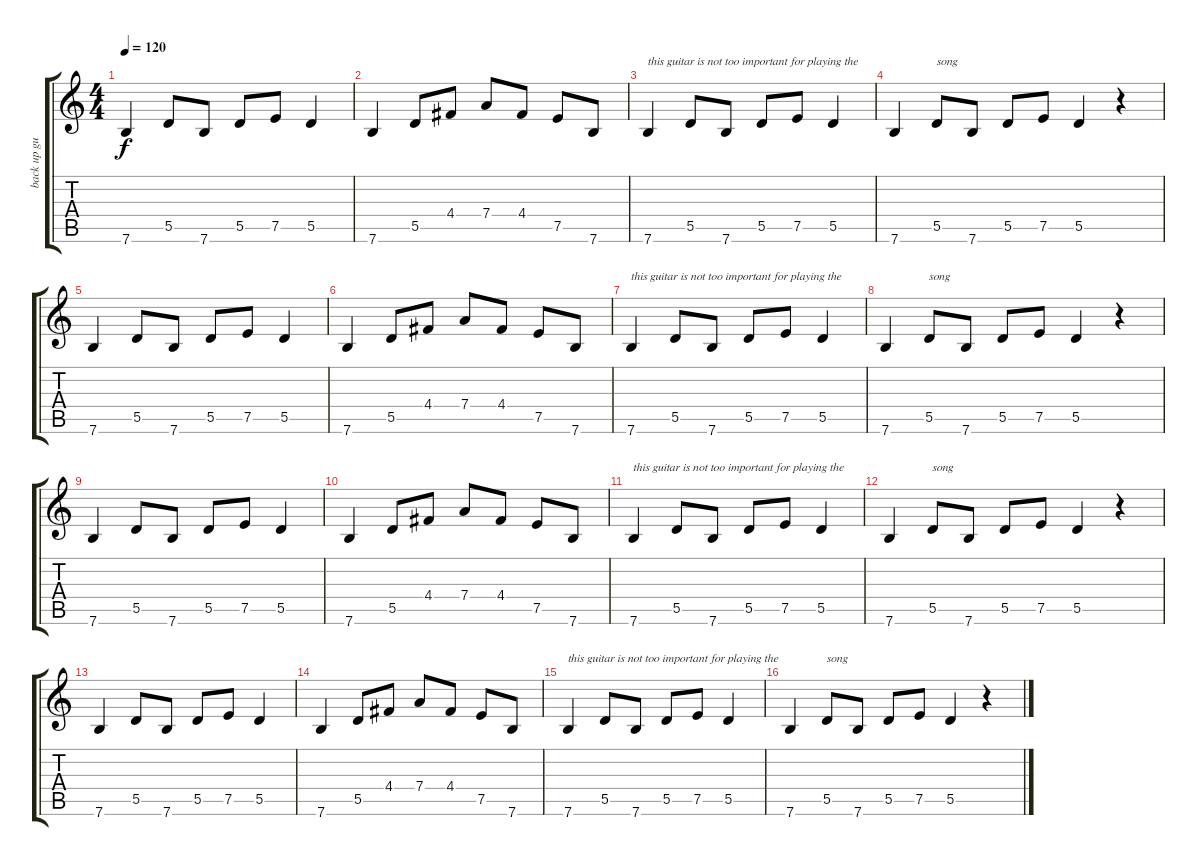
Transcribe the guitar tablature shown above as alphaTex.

\track ("back up guitar" "back up gu") {instrument overdrivenguitar}
\staff {score tabs}
\tuning (E4 B3 G3 D3 A2 E2) {hide}
\ts (4 4)
\tempo 120
\clef g2
\ks c
7.6.4{dy f} 5.5.8 7.6.8 5.5.8 7.5.8 5.5.4 |
7.6.4 5.5.8 4.4.8 7.4.8 4.4.8 7.5.8 7.6.8 |
7.6.4{txt "this guitar is not too important for playing the "} 5.5.8 7.6.8 5.5.8 7.5.8 5.5.4 |
7.6.4 5.5.8{txt "song"} 7.6.8 5.5.8 7.5.8 5.5.4 r.4 |
7.6.4 5.5.8 7.6.8 5.5.8 7.5.8 5.5.4 |
7.6.4 5.5.8 4.4.8 7.4.8 4.4.8 7.5.8 7.6.8 |
7.6.4{txt "this guitar is not too important for playing the "} 5.5.8 7.6.8 5.5.8 7.5.8 5.5.4 |
7.6.4 5.5.8{txt "song"} 7.6.8 5.5.8 7.5.8 5.5.4 r.4 |
7.6.4 5.5.8 7.6.8 5.5.8 7.5.8 5.5.4 |
7.6.4 5.5.8 4.4.8 7.4.8 4.4.8 7.5.8 7.6.8 |
7.6.4{txt "this guitar is not too important for playing the "} 5.5.8 7.6.8 5.5.8 7.5.8 5.5.4 |
7.6.4 5.5.8{txt "song"} 7.6.8 5.5.8 7.5.8 5.5.4 r.4 |
7.6.4 5.5.8 7.6.8 5.5.8 7.5.8 5.5.4 |
7.6.4 5.5.8 4.4.8 7.4.8 4.4.8 7.5.8 7.6.8 |
7.6.4{txt "this guitar is not too important for playing the "} 5.5.8 7.6.8 5.5.8 7.5.8 5.5.4 |
7.6.4 5.5.8{txt "song"} 7.6.8 5.5.8 7.5.8 5.5.4 r.4
